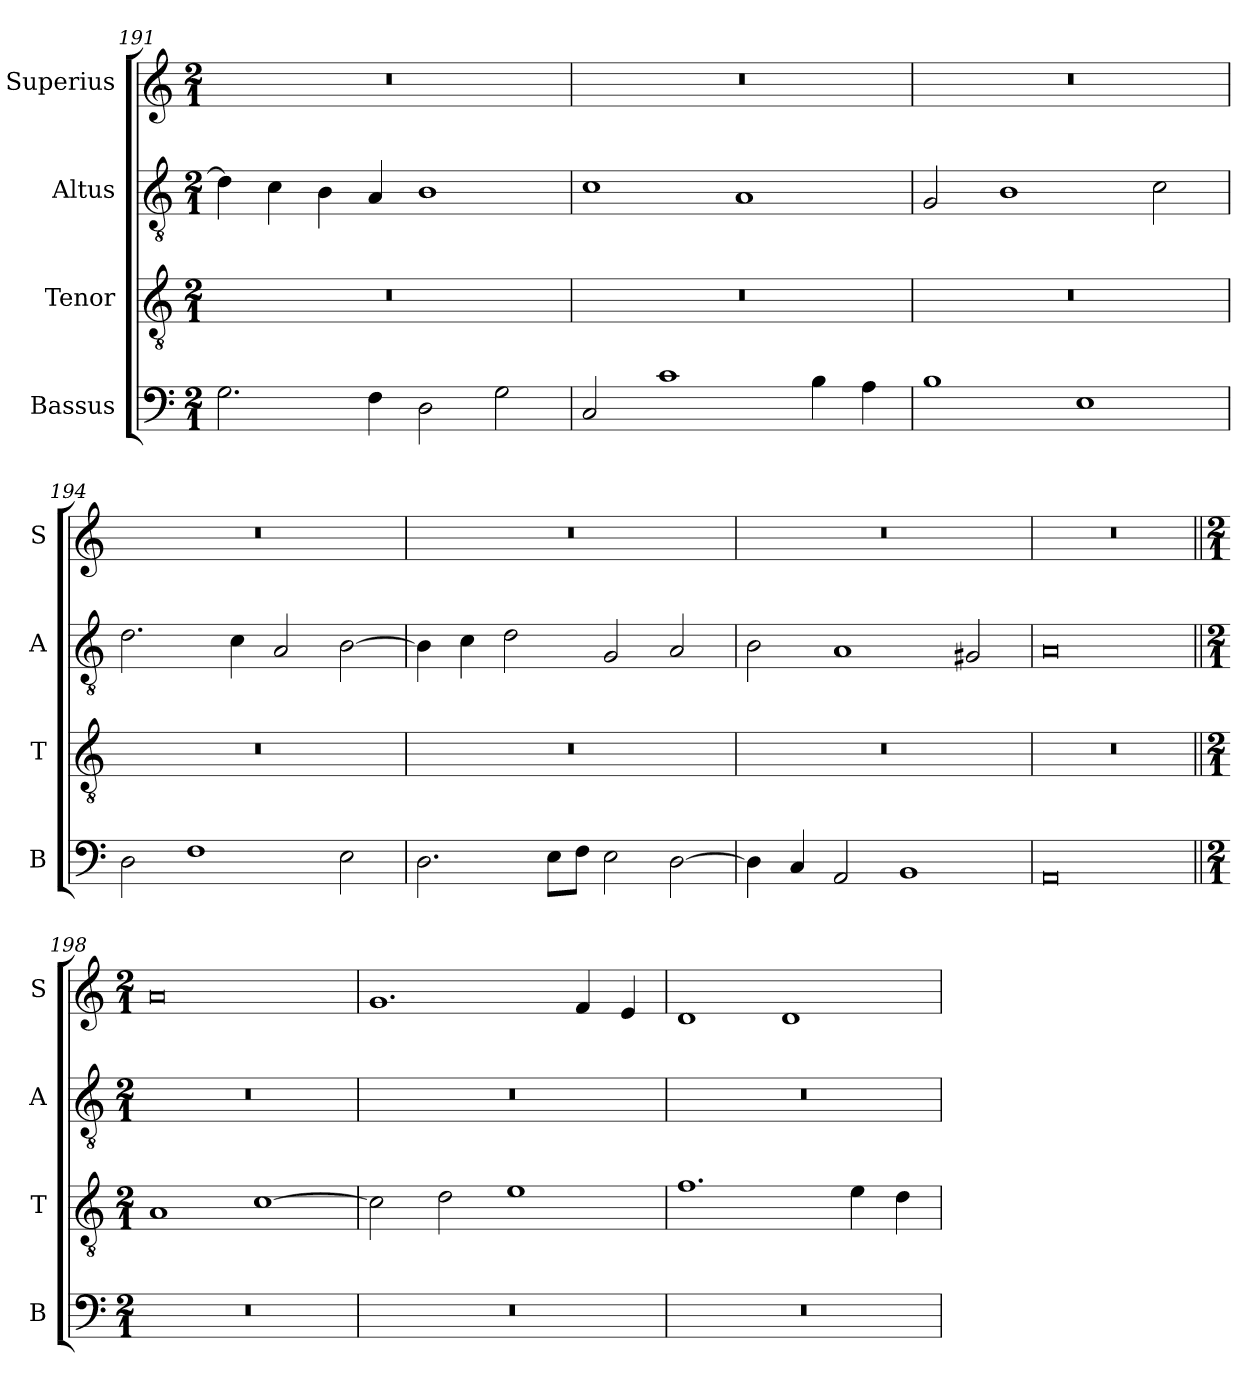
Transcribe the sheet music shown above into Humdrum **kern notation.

**kern	**kern	**kern	**kern
*part4	*part3	*part2	*part1
*staff4	*staff3	*staff2	*staff1
*I"Bassus	*I"Tenor	*I"Altus	*I"Superius
*I'B	*I'T	*I'A	*I'S
*clefF4	*clefGv2	*clefGv2	*clefG2
*k[]	*k[]	*k[]	*k[]
*M2/1	*M2/1	*M2/1	*M2/1
=191	=191	=191	=191
2.G\	0r	4d\]	0r
.	.	4c\	.
.	.	4B\	.
4F\	.	4A/	.
2D\	.	1B	.
2G\	.	.	.
=192	=192	=192	=192
2C/	0r	1c	0r
1c	.	.	.
.	.	1A	.
4B\	.	.	.
4A\	.	.	.
=193	=193	=193	=193
1B	0r	2G/	0r
.	.	1B	.
1E	.	.	.
.	.	2c\	.
=194	=194	=194	=194
2D\	0r	2.d\	0r
1F	.	.	.
.	.	4c\	.
.	.	2A/	.
2E\	.	[2B\	.
=195	=195	=195	=195
2.D\	0r	4B\]	0r
.	.	4c\	.
.	.	2d\	.
8E\L	.	.	.
8F\J	.	.	.
2E\	.	2G/	.
[2D\	.	2A/	.
=196	=196	=196	=196
4D\]	0r	2B\	0r
4C/	.	.	.
2AA/	.	1A	.
1BB	.	.	.
.	.	2G#X/	.
=197	=197	=197	=197
0AA	0r	0A	0r
!!LO:LB:g=z
=198||	=198||	=198||	=198||
*M2/1	*M2/1	*M2/1	*M2/1
0r	1A	0r	0a
.	[1c	.	.
=199	=199	=199	=199
0r	2c\]	0r	1.g
.	2d\	.	.
.	1e	.	.
.	.	.	4f/
.	.	.	4e/
=200	=200	=200	=200
0r	1.f	0r	1d
.	.	.	1d
.	4e\	.	.
.	4d\	.	.
=	=	=	=
*-	*-	*-	*-
